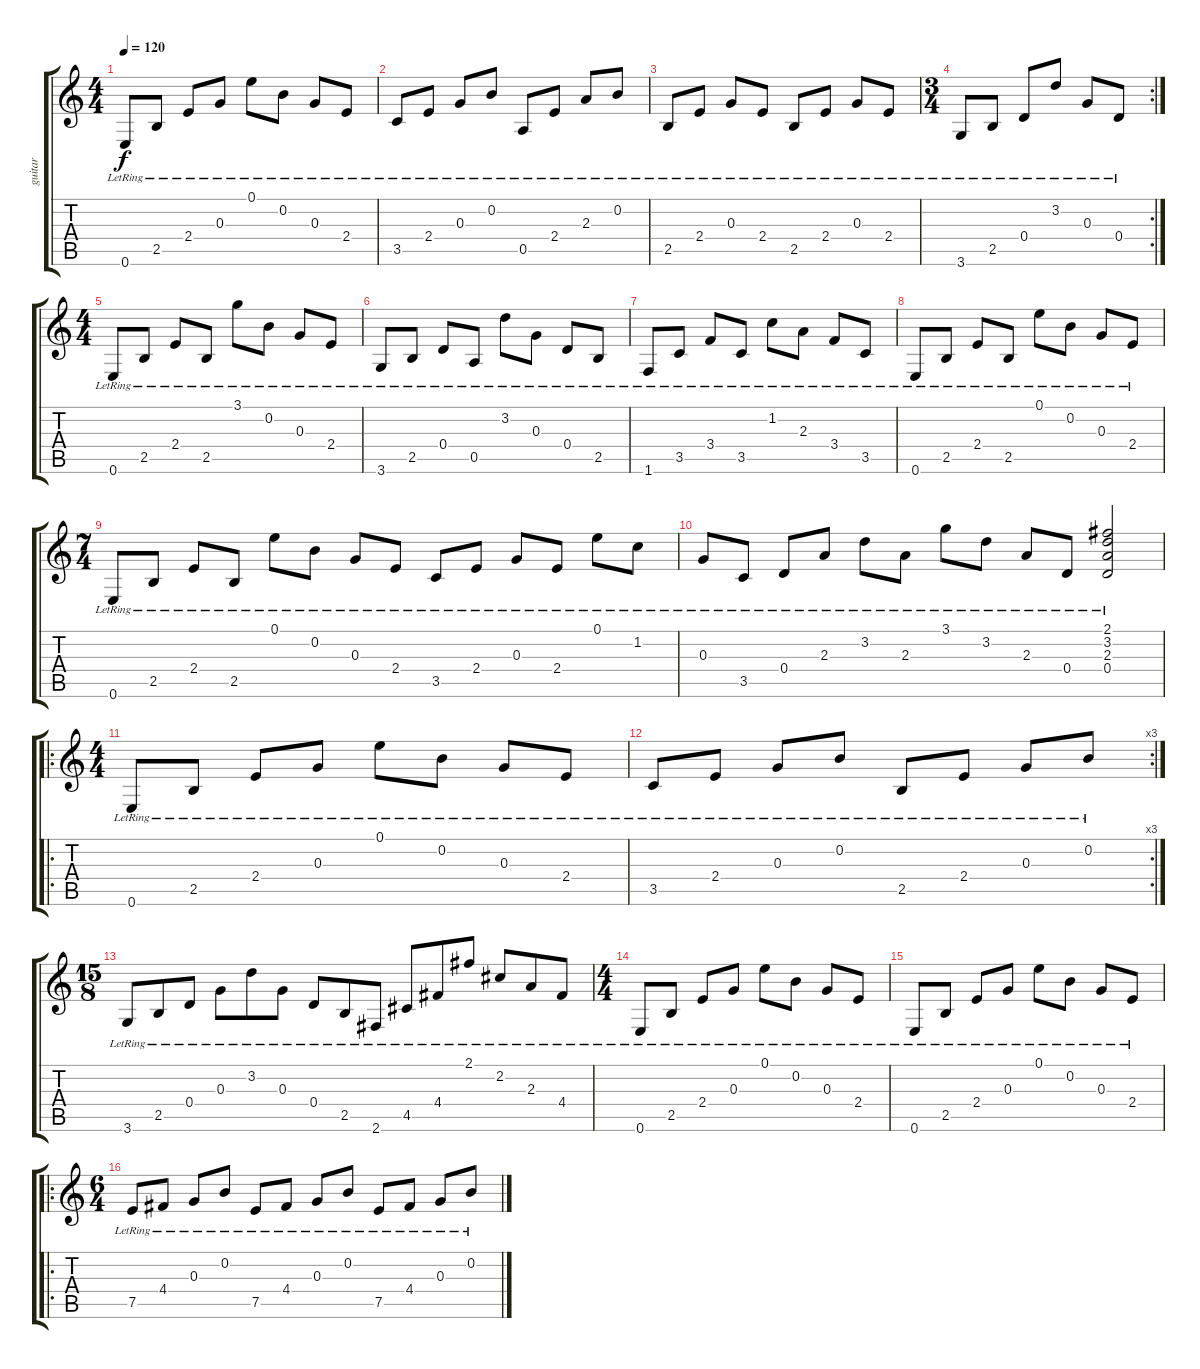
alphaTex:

\track ("guitar" "guitar") {instrument acousticguitarsteel}
\staff {score tabs}
\tuning (E4 B3 G3 D3 A2 E2) {hide}
\ts (4 4)
\tempo 120
\clef g2
\ks c
0.6{lr}.8{dy f instrument acousticguitarsteel} 2.5{lr}.8 2.4{lr}.8 0.3{lr}.8 0.1{lr}.8 0.2{lr}.8 0.3{lr}.8 2.4{lr}.8 |
3.5{lr}.8 2.4{lr}.8 0.3{lr}.8 0.2{lr}.8 0.5{lr}.8 2.4{lr}.8 2.3{lr}.8 0.2{lr}.8 |
2.5{lr}.8 2.4{lr}.8 0.3{lr}.8 2.4{lr}.8 2.5{lr}.8 2.4{lr}.8 0.3{lr}.8 2.4{lr}.8 |
\rc 2
\ts (3 4)
3.6{lr}.8 2.5{lr}.8 0.4{lr}.8 3.2{lr}.8 0.3{lr}.8 0.4{lr}.8 |
\ts (4 4)
0.6{lr}.8 2.5{lr}.8 2.4{lr}.8 2.5{lr}.8 3.1{lr}.8 0.2{lr}.8 0.3{lr}.8 2.4{lr}.8 |
3.6{lr}.8 2.5{lr}.8 0.4{lr}.8 0.5{lr}.8 3.2{lr}.8 0.3{lr}.8 0.4{lr}.8 2.5{lr}.8 |
1.6{lr}.8 3.5{lr}.8 3.4{lr}.8 3.5{lr}.8 1.2{lr}.8 2.3{lr}.8 3.4{lr}.8 3.5{lr}.8 |
0.6{lr}.8 2.5{lr}.8 2.4{lr}.8 2.5{lr}.8 0.1{lr}.8 0.2{lr}.8 0.3{lr}.8 2.4{lr}.8 |
\ts (7 4)
0.6{lr}.8 2.5{lr}.8 2.4{lr}.8 2.5{lr}.8 0.1{lr}.8 0.2{lr}.8 0.3{lr}.8 2.4{lr}.8 3.5{lr}.8 2.4{lr}.8 0.3{lr}.8 2.4{lr}.8 0.1{lr}.8 1.2{lr}.8 |
0.3{lr}.8 3.5{lr}.8 0.4{lr}.8 2.3{lr}.8 3.2{lr}.8 2.3{lr}.8 3.1{lr}.8 3.2{lr}.8 2.3{lr}.8 0.4{lr}.8 (2.1{lr} 3.2{lr} 2.3{lr} 0.4{lr}).2 |
\ro
\ts (4 4)
0.6{lr}.8 2.5{lr}.8 2.4{lr}.8 0.3{lr}.8 0.1{lr}.8 0.2{lr}.8 0.3{lr}.8 2.4{lr}.8 |
\rc 3
3.5{lr}.8 2.4{lr}.8 0.3{lr}.8 0.2{lr}.8 2.5{lr}.8 2.4{lr}.8 0.3{lr}.8 0.2{lr}.8 |
\ts (15 8)
3.6{lr}.8 2.5{lr}.8 0.4{lr}.8 0.3{lr}.8 3.2{lr}.8 0.3{lr}.8 0.4{lr}.8 2.5{lr}.8 2.6{lr}.8 4.5{lr}.8 4.4{lr}.8 2.1{lr}.8 2.2{lr}.8 2.3{lr}.8 4.4{lr}.8 |
\ts (4 4)
0.6{lr}.8 2.5{lr}.8 2.4{lr}.8 0.3{lr}.8 0.1{lr}.8 0.2{lr}.8 0.3{lr}.8 2.4{lr}.8 |
0.6{lr}.8 2.5{lr}.8 2.4{lr}.8 0.3{lr}.8 0.1{lr}.8 0.2{lr}.8 0.3{lr}.8 2.4{lr}.8 |
\ro
\ts (6 4)
7.5{lr}.8 4.4{lr}.8 0.3{lr}.8 0.2{lr}.8 7.5{lr}.8 4.4{lr}.8 0.3{lr}.8 0.2{lr}.8 7.5{lr}.8 4.4{lr}.8 0.3{lr}.8 0.2{lr}.8
